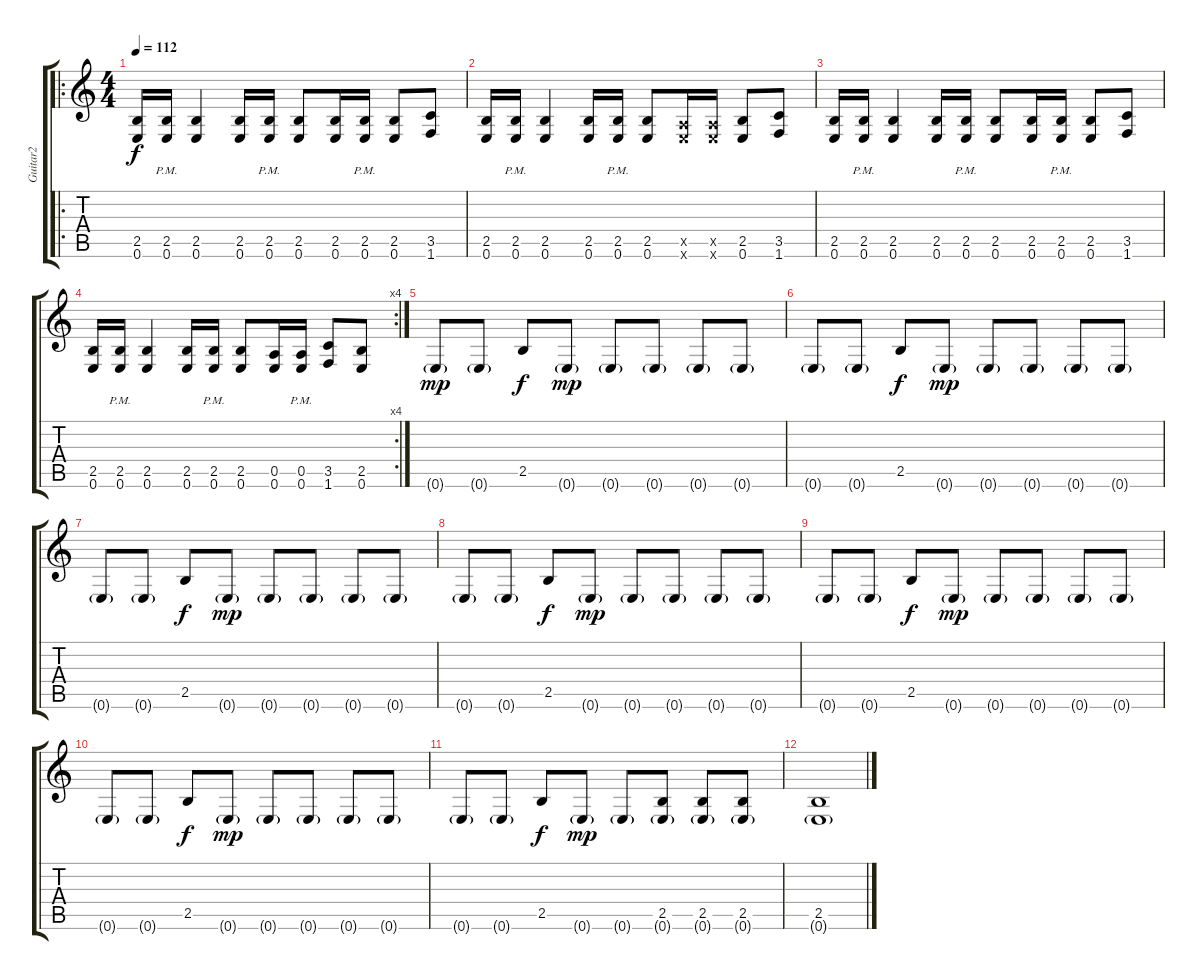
\track ("Guitar2" "Guitar2") {instrument distortionguitar}
\staff {score tabs}
\tuning (E4 B3 G3 D3 A2 E2) {hide}
\ro
\ts (4 4)
\tempo 112
\clef g2
\ks c
(2.5 0.6).16{dy f} (2.5{pm} 0.6{pm}).16 (2.5 0.6).4 (2.5 0.6).16 (2.5{pm} 0.6{pm}).16 (2.5 0.6).8 (2.5 0.6).16 (2.5{pm} 0.6{pm}).16 (2.5 0.6).8 (3.5 1.6).8 |
(2.5 0.6).16 (2.5{pm} 0.6{pm}).16 (2.5 0.6).4 (2.5 0.6).16 (2.5{pm} 0.6{pm}).16 (2.5 0.6).8 (0.5{x} 0.6{x}).16 (0.5{x} 0.6{x}).16 (2.5 0.6).8 (3.5 1.6).8 |
(2.5 0.6).16 (2.5{pm} 0.6{pm}).16 (2.5 0.6).4 (2.5 0.6).16 (2.5{pm} 0.6{pm}).16 (2.5 0.6).8 (2.5 0.6).16 (2.5{pm} 0.6{pm}).16 (2.5 0.6).8 (3.5 1.6).8 |
\rc 4
(2.5 0.6).16 (2.5{pm} 0.6{pm}).16 (2.5 0.6).4 (2.5 0.6).16 (2.5{pm} 0.6{pm}).16 (2.5 0.6).8 (0.5 0.6).16 (0.5{pm} 0.6{pm}).16 (3.5 1.6).8 (2.5 0.6).8 |
0.6{g}.8{dy mp} 0.6{g}.8 2.5.8{dy f} 0.6{g}.8{dy mp} 0.6{g}.8 0.6{g}.8 0.6{g}.8 0.6{g}.8 |
0.6{g}.8 0.6{g}.8 2.5.8{dy f} 0.6{g}.8{dy mp} 0.6{g}.8 0.6{g}.8 0.6{g}.8 0.6{g}.8 |
0.6{g}.8 0.6{g}.8 2.5.8{dy f} 0.6{g}.8{dy mp} 0.6{g}.8 0.6{g}.8 0.6{g}.8 0.6{g}.8 |
0.6{g}.8 0.6{g}.8 2.5.8{dy f} 0.6{g}.8{dy mp} 0.6{g}.8 0.6{g}.8 0.6{g}.8 0.6{g}.8 |
0.6{g}.8 0.6{g}.8 2.5.8{dy f} 0.6{g}.8{dy mp} 0.6{g}.8 0.6{g}.8 0.6{g}.8 0.6{g}.8 |
0.6{g}.8 0.6{g}.8 2.5.8{dy f} 0.6{g}.8{dy mp} 0.6{g}.8 0.6{g}.8 0.6{g}.8 0.6{g}.8 |
0.6{g}.8 0.6{g}.8 2.5.8{dy f} 0.6{g}.8{dy mp} 0.6{g}.8 (2.5 0.6{g}).8 (2.5 0.6{g}).8 (2.5 0.6{g}).8 |
(2.5 0.6{g}).1
